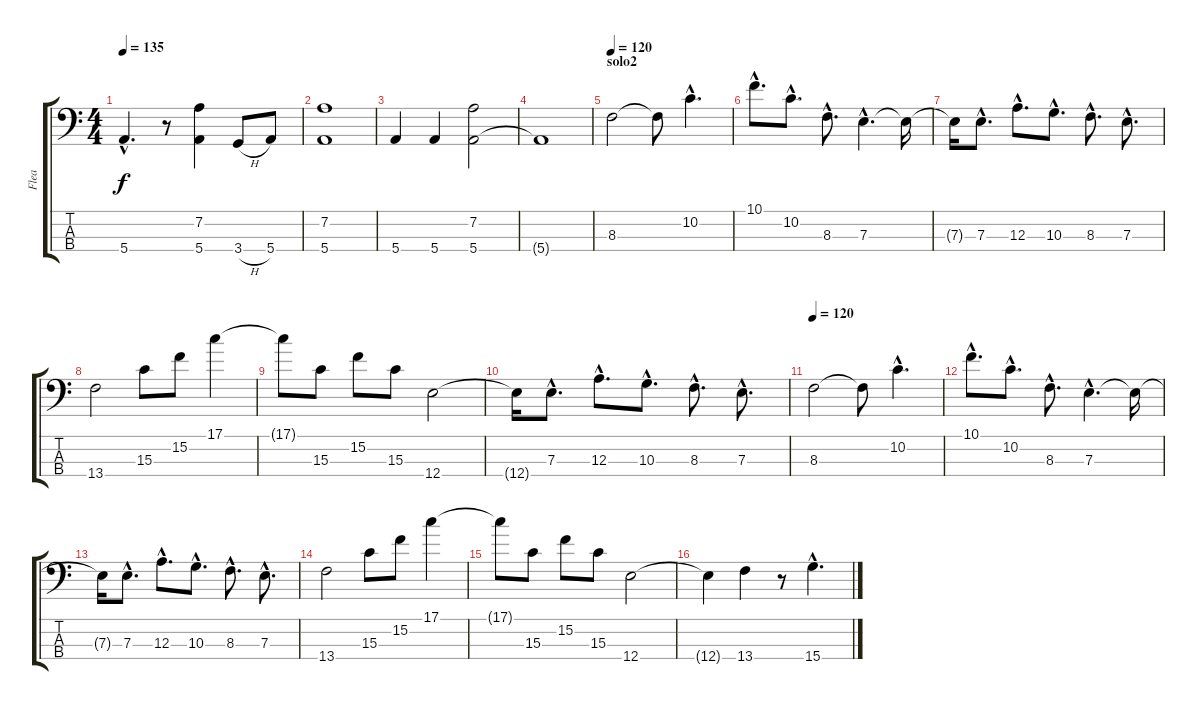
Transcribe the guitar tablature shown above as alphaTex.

\track ("Flea" "Flea") {instrument electricbassfinger}
\staff {score tabs}
\tuning (G2 D2 A1 E1) {hide}
\ts (4 4)
\section ("" "")
\tempo 135
\clef f4
\ks c
5.4{hac}.4{d dy f} r.8 (7.2 5.4).4 3.4{h}.8 5.4.8 |
(7.2 5.4).1 |
5.4.4 5.4.4 (7.2 5.4).2 |
5.4{t}.1 |
\section ("" "solo2")
\tempo 120
8.3.2 8.3{t}.8 10.2{hac}.4{d} |
10.1{hac}.8{d} 10.2{hac}.8{d} 8.3{hac}.8{d} 7.3{hac}.4{d} 7.3{t}.16 |
7.3{t}.16 7.3{hac}.8{d} 12.3{hac}.8{d} 10.3{hac}.8{d} 8.3{hac}.8{d} 7.3{hac}.8{d} |
13.4.2 15.3.8 15.2.8 17.1.4 |
17.1{t}.8 15.3.8 15.2.8 15.3.8 12.4.2 |
12.4{t}.16 7.3{hac}.8{d} 12.3{hac}.8{d} 10.3{hac}.8{d} 8.3{hac}.8{d} 7.3{hac}.8{d} |
\tempo 120
8.3.2 8.3{t}.8 10.2{hac}.4{d} |
10.1{hac}.8{d} 10.2{hac}.8{d} 8.3{hac}.8{d} 7.3{hac}.4{d} 7.3{t}.16 |
7.3{t}.16 7.3{hac}.8{d} 12.3{hac}.8{d} 10.3{hac}.8{d} 8.3{hac}.8{d} 7.3{hac}.8{d} |
13.4.2 15.3.8 15.2.8 17.1.4 |
17.1{t}.8 15.3.8 15.2.8 15.3.8 12.4.2 |
12.4{t}.4 13.4.4 r.8 15.4{hac}.4{d}
